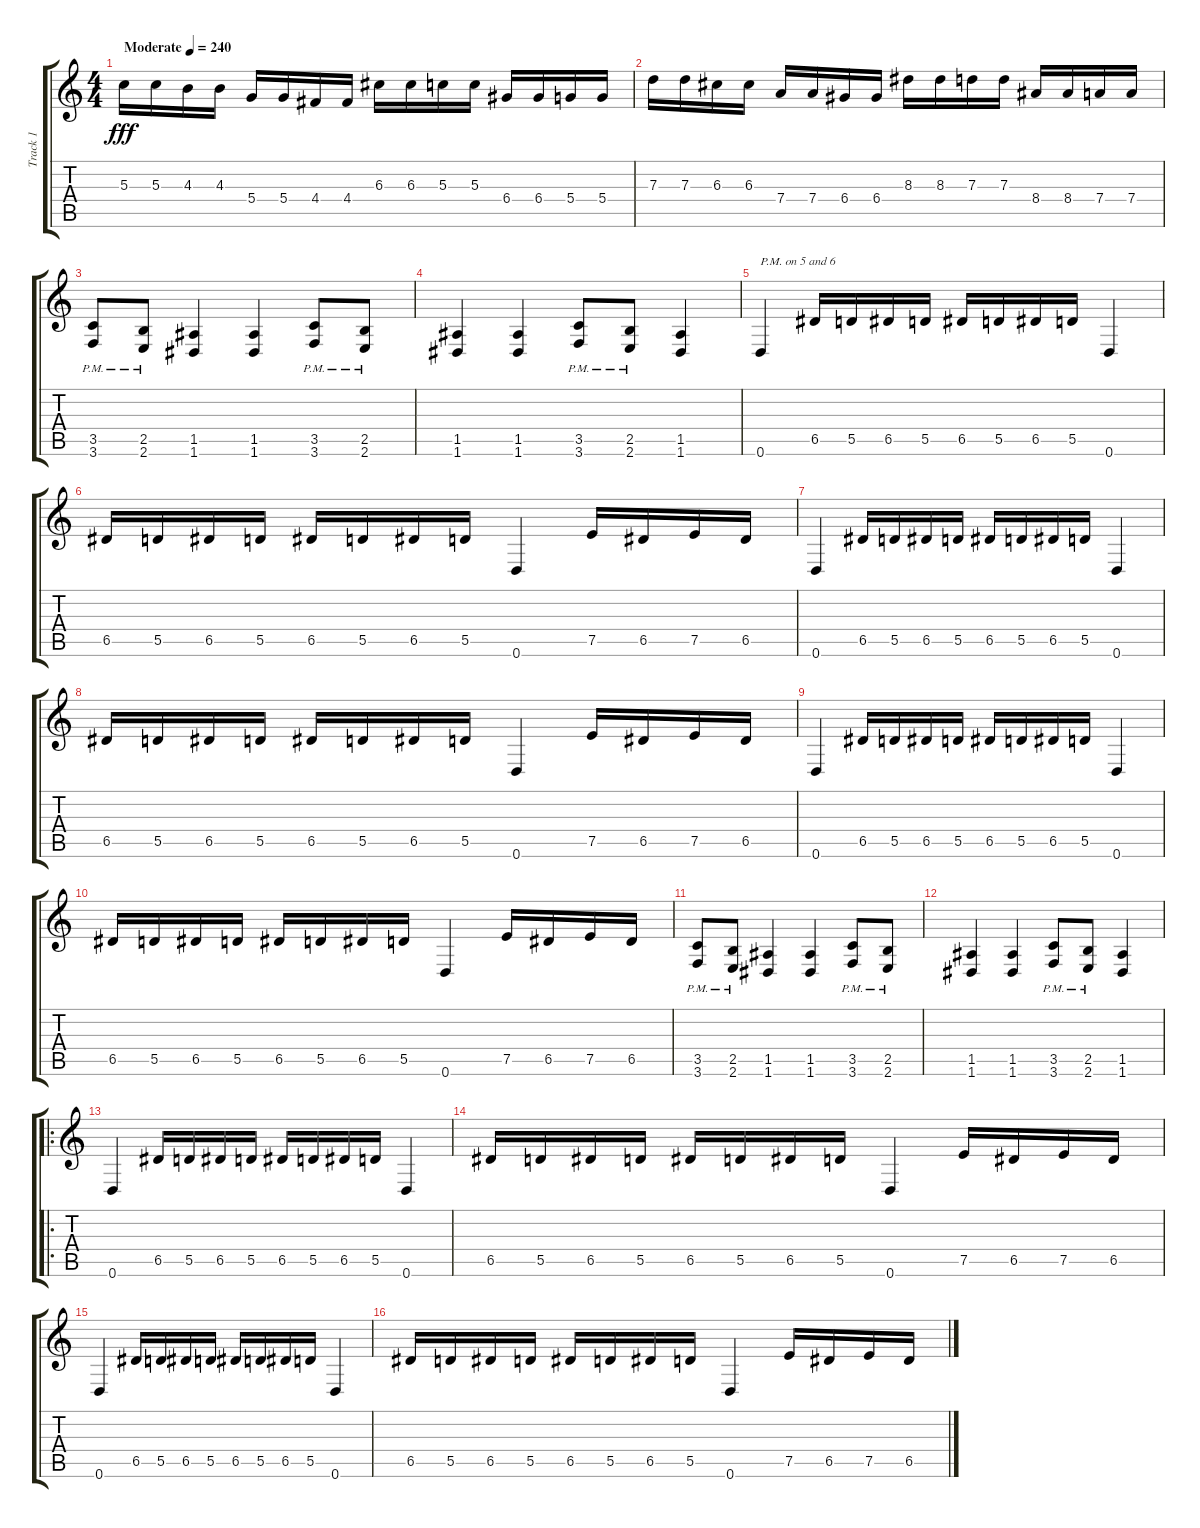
\track ("Track 1" "Track 1") {instrument distortionguitar}
\staff {score tabs}
\tuning (E4 B3 G3 D3 A2 D2) {hide}
\ts (4 4)
\tempo (240 "Moderate")
\clef g2
\ks c
5.3.16{dy fff instrument distortionguitar} 5.3.16 4.3.16 4.3.16 5.4.16 5.4.16 4.4.16 4.4.16 6.3.16 6.3.16 5.3.16 5.3.16 6.4.16 6.4.16 5.4.16 5.4.16 |
7.3.16 7.3.16 6.3.16 6.3.16 7.4.16 7.4.16 6.4.16 6.4.16 8.3.16 8.3.16 7.3.16 7.3.16 8.4.16 8.4.16 7.4.16 7.4.16 |
(3.5{pm} 3.6{pm}).8 (2.5{pm} 2.6{pm}).8 (1.5 1.6).4 (1.5 1.6).4 (3.5{pm} 3.6{pm}).8 (2.5{pm} 2.6{pm}).8 |
(1.5 1.6).4 (1.5 1.6).4 (3.5{pm} 3.6{pm}).8 (2.5{pm} 2.6{pm}).8 (1.5 1.6).4 |
0.6.4{txt "P.M. on 5 and 6"} 6.5.16 5.5.16 6.5.16 5.5.16 6.5.16 5.5.16 6.5.16 5.5.16 0.6.4 |
6.5.16 5.5.16 6.5.16 5.5.16 6.5.16 5.5.16 6.5.16 5.5.16 0.6.4 7.5.16 6.5.16 7.5.16 6.5.16 |
0.6.4 6.5.16 5.5.16 6.5.16 5.5.16 6.5.16 5.5.16 6.5.16 5.5.16 0.6.4 |
6.5.16 5.5.16 6.5.16 5.5.16 6.5.16 5.5.16 6.5.16 5.5.16 0.6.4 7.5.16 6.5.16 7.5.16 6.5.16 |
0.6.4 6.5.16 5.5.16 6.5.16 5.5.16 6.5.16 5.5.16 6.5.16 5.5.16 0.6.4 |
6.5.16 5.5.16 6.5.16 5.5.16 6.5.16 5.5.16 6.5.16 5.5.16 0.6.4 7.5.16 6.5.16 7.5.16 6.5.16 |
(3.5{pm} 3.6{pm}).8 (2.5{pm} 2.6{pm}).8 (1.5 1.6).4 (1.5 1.6).4 (3.5{pm} 3.6{pm}).8 (2.5{pm} 2.6{pm}).8 |
(1.5 1.6).4 (1.5 1.6).4 (3.5{pm} 3.6{pm}).8 (2.5{pm} 2.6{pm}).8 (1.5 1.6).4 |
\ro
0.6.4 6.5.16 5.5.16 6.5.16 5.5.16 6.5.16 5.5.16 6.5.16 5.5.16 0.6.4 |
6.5.16 5.5.16 6.5.16 5.5.16 6.5.16 5.5.16 6.5.16 5.5.16 0.6.4 7.5.16 6.5.16 7.5.16 6.5.16 |
0.6.4 6.5.16 5.5.16 6.5.16 5.5.16 6.5.16 5.5.16 6.5.16 5.5.16 0.6.4 |
6.5.16 5.5.16 6.5.16 5.5.16 6.5.16 5.5.16 6.5.16 5.5.16 0.6.4 7.5.16 6.5.16 7.5.16 6.5.16
